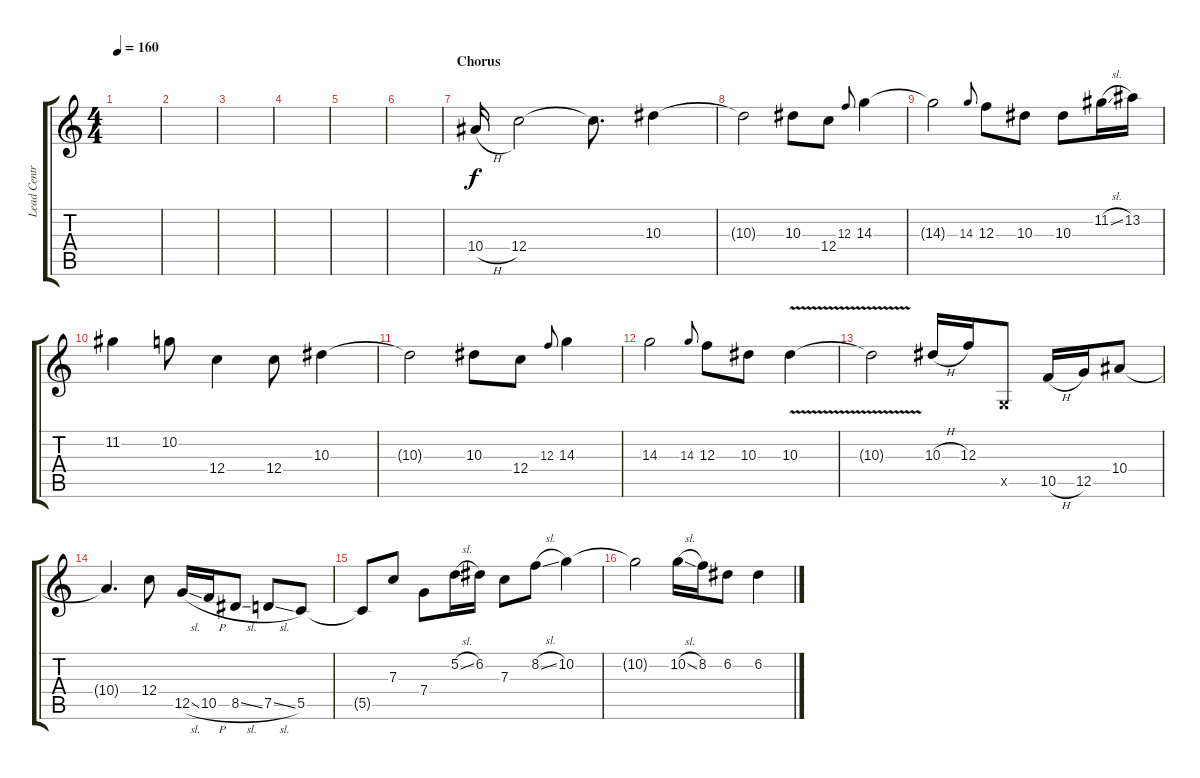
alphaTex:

\track ("Lead Centre" "Lead Centr") {instrument distortionguitar}
\staff {score tabs}
\tuning (D4 A3 F3 C3 G2 C2) {hide}
\ts (4 4)
\tempo 160
\clef g2
\ks c
|
|
|
|
|
|
\section ("" "Chorus")
10.4{h}.16 12.4.2 12.4{t}.8{d} 10.3.4 |
10.3{t}.2 10.3.8 12.4.8 12.3.8{gr onbeat} 14.3.4 |
14.3{t}.2 14.3.8{gr onbeat} 12.3.8 10.3.8 10.3.8 11.2{sl}.16 13.2.16 |
11.2.4 10.2.8 12.4.4 12.4.8 10.3.4 |
10.3{t}.2 10.3.8 12.4.8 12.3.8{gr onbeat} 14.3.4 |
14.3.2 14.3.8{gr onbeat} 12.3.8 10.3.8 10.3{v}.4 |
10.3{v t}.2 10.3{h}.16 12.3.16 0.5{x}.8 10.5{h}.16 12.5.16 10.4.8 |
10.4{t}.4{d} 12.4.8 12.5{sl}.16 10.5{h}.16 8.5{sl}.8 7.5{sl}.8 5.5.8 |
5.5{t}.8 7.3.8 7.4.8 5.2{sl}.16 6.2.16 7.3.8 8.2{sl}.8 10.2.4 |
10.2{t}.2 10.2{sl}.16 8.2.16 6.2.8 6.2.4
